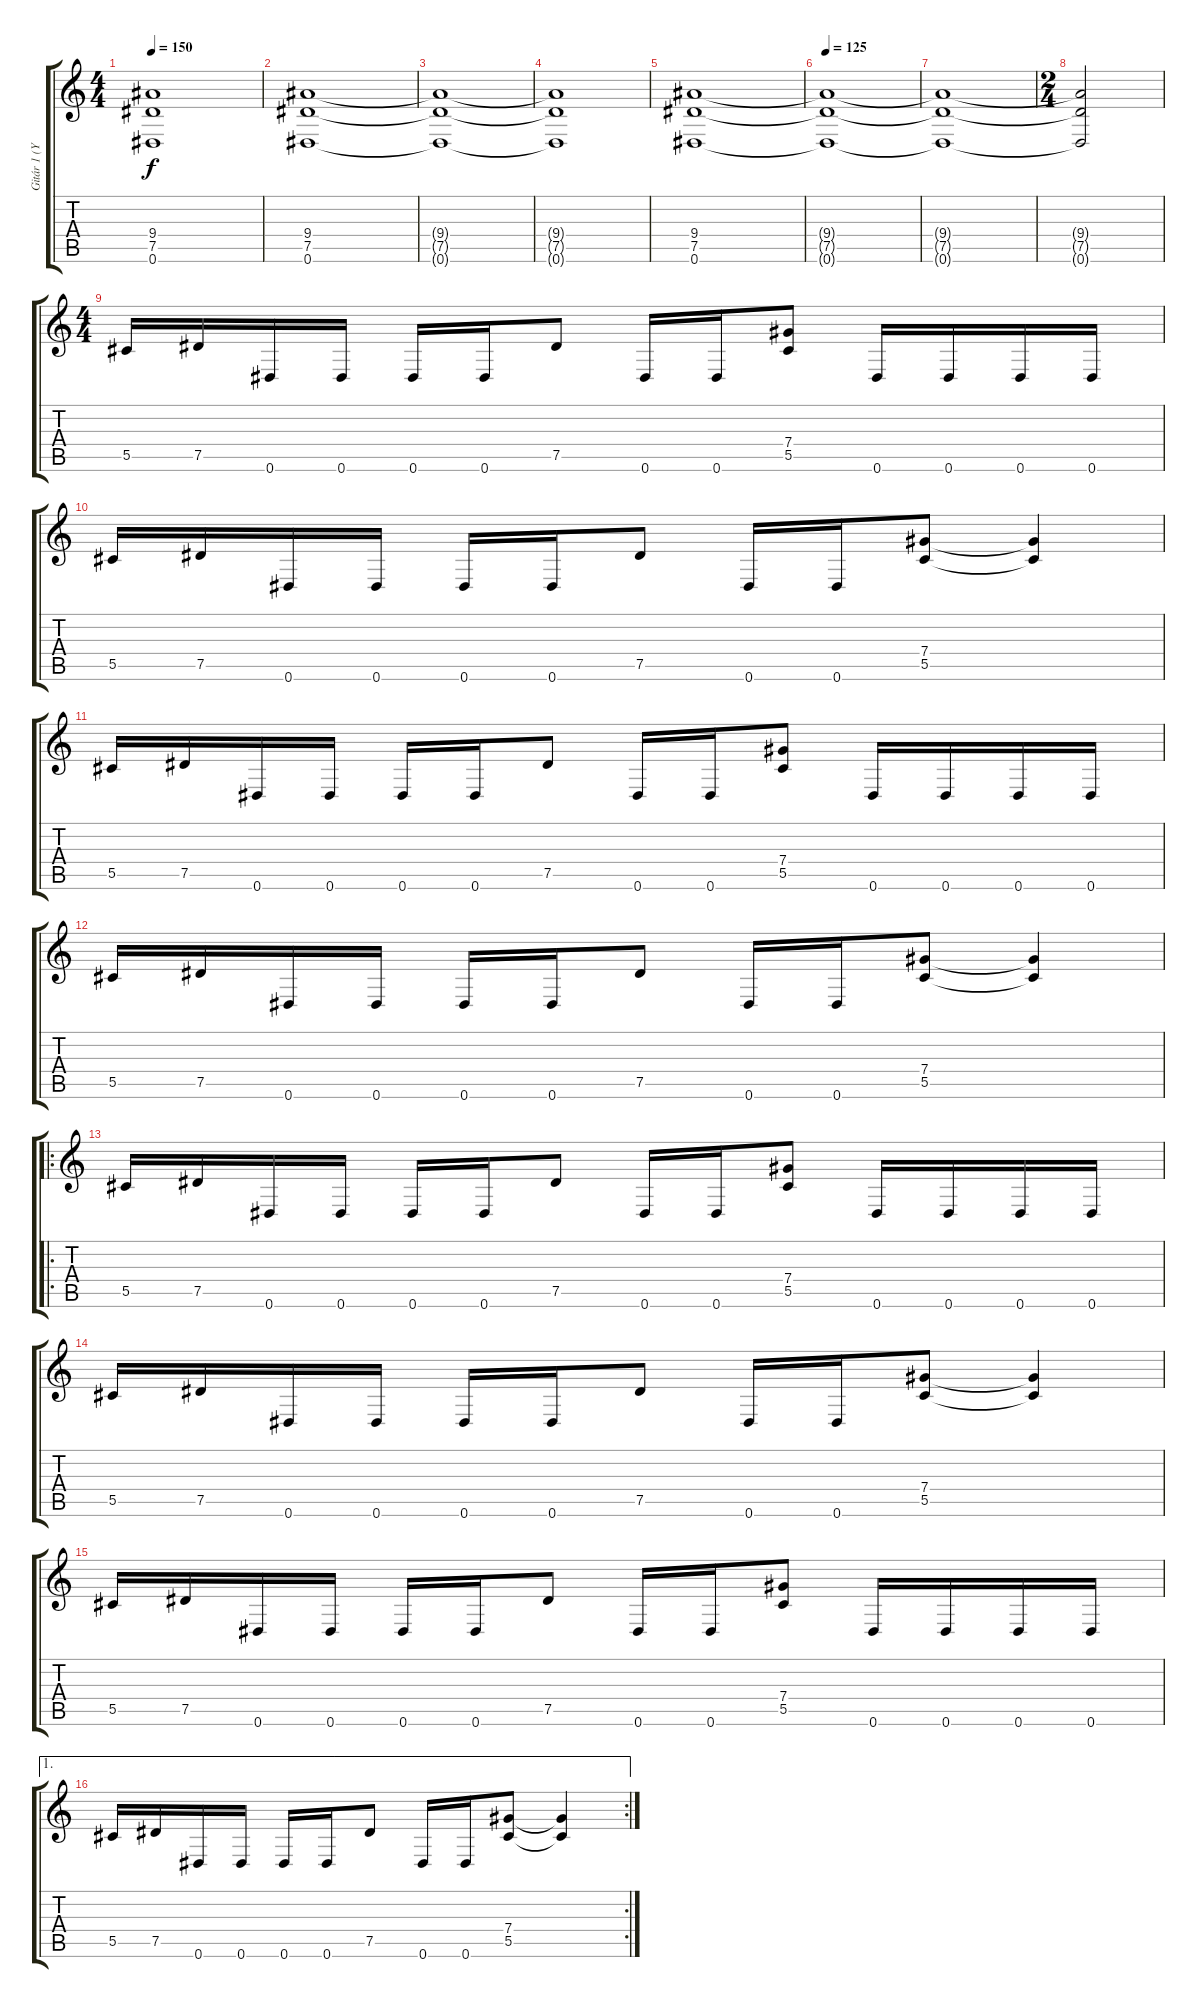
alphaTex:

\track ("Gitár 1 (Yngwie Mamsteen)" "Gitár 1 (Y") {instrument distortionguitar}
\staff {score tabs}
\tuning (Eb4 Bb3 Gb3 Db3 Ab2 Eb2) {hide}
\ts (4 4)
\tempo 150
\clef g2
\ks c
(9.4{t} 7.5{t} 0.6{t}).1{dy f} |
(9.4 7.5 0.6).1 |
(9.4{t} 7.5{t} 0.6{t}).1 |
(9.4{t} 7.5{t} 0.6{t}).1 |
(9.4 7.5 0.6).1 |
\tempo 125
(9.4{t} 7.5{t} 0.6{t}).1 |
(9.4{t} 7.5{t} 0.6{t}).1 |
\ts (2 4)
(9.4{t} 7.5{t} 0.6{t}).2 |
\ts (4 4)
5.5.16 7.5.16 0.6.16 0.6.16 0.6.16 0.6.16 7.5.8 0.6.16 0.6.16 (7.4 5.5).8 0.6.16 0.6.16 0.6.16 0.6.16 |
5.5.16 7.5.16 0.6.16 0.6.16 0.6.16 0.6.16 7.5.8 0.6.16 0.6.16 (7.4 5.5).8 (7.4{t} 5.5{t}).4 |
5.5.16 7.5.16 0.6.16 0.6.16 0.6.16 0.6.16 7.5.8 0.6.16 0.6.16 (7.4 5.5).8 0.6.16 0.6.16 0.6.16 0.6.16 |
5.5.16 7.5.16 0.6.16 0.6.16 0.6.16 0.6.16 7.5.8 0.6.16 0.6.16 (7.4 5.5).8 (7.4{t} 5.5{t}).4 |
\ro
5.5.16 7.5.16 0.6.16 0.6.16 0.6.16 0.6.16 7.5.8 0.6.16 0.6.16 (7.4 5.5).8 0.6.16 0.6.16 0.6.16 0.6.16 |
5.5.16 7.5.16 0.6.16 0.6.16 0.6.16 0.6.16 7.5.8 0.6.16 0.6.16 (7.4 5.5).8 (7.4{t} 5.5{t}).4 |
5.5.16 7.5.16 0.6.16 0.6.16 0.6.16 0.6.16 7.5.8 0.6.16 0.6.16 (7.4 5.5).8 0.6.16 0.6.16 0.6.16 0.6.16 |
\ae 1
\rc 2
5.5.16 7.5.16 0.6.16 0.6.16 0.6.16 0.6.16 7.5.8 0.6.16 0.6.16 (7.4 5.5).8 (7.4{t} 5.5{t}).4
